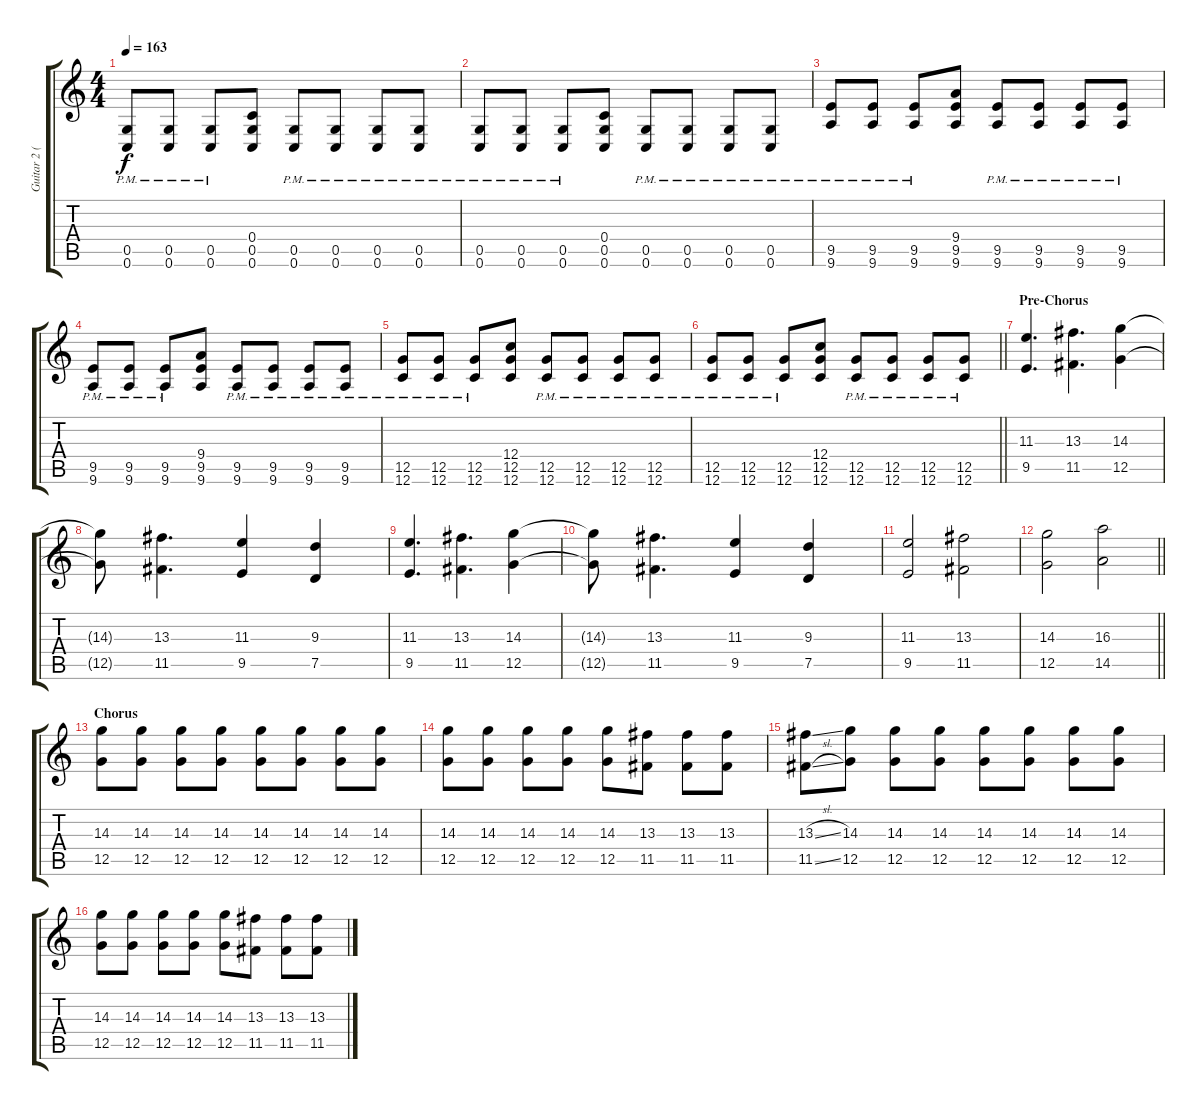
\track ("Guitar 2 (Travis Miguel)" "Guitar 2 (") {instrument distortionguitar}
\staff {score tabs}
\tuning (D4 A3 F3 C3 G2 C2) {hide}
\ts (4 4)
\tempo 163
\clef g2
\ks c
(0.5{pm} 0.6{pm}).8{dy f volume 8} (0.5{pm} 0.6{pm}).8 (0.5{pm} 0.6{pm}).8 (0.4 0.5 0.6).8 (0.5{pm} 0.6{pm}).8 (0.5{pm} 0.6{pm}).8 (0.5{pm} 0.6{pm}).8 (0.5{pm} 0.6{pm}).8 |
(0.5{pm} 0.6{pm}).8 (0.5{pm} 0.6{pm}).8 (0.5{pm} 0.6{pm}).8 (0.4 0.5 0.6).8 (0.5{pm} 0.6{pm}).8 (0.5{pm} 0.6{pm}).8 (0.5{pm} 0.6{pm}).8 (0.5{pm} 0.6{pm}).8 |
(9.5{pm} 9.6{pm}).8 (9.5{pm} 9.6{pm}).8 (9.5{pm} 9.6{pm}).8 (9.4 9.5 9.6).8 (9.5{pm} 9.6{pm}).8 (9.5{pm} 9.6{pm}).8 (9.5{pm} 9.6{pm}).8 (9.5{pm} 9.6{pm}).8 |
(9.5{pm} 9.6{pm}).8 (9.5{pm} 9.6{pm}).8 (9.5{pm} 9.6{pm}).8 (9.4 9.5 9.6).8 (9.5{pm} 9.6{pm}).8 (9.5{pm} 9.6{pm}).8 (9.5{pm} 9.6{pm}).8 (9.5{pm} 9.6{pm}).8 |
(12.5{pm} 12.6{pm}).8 (12.5{pm} 12.6{pm}).8 (12.5{pm} 12.6{pm}).8 (12.4 12.5 12.6).8 (12.5{pm} 12.6{pm}).8 (12.5{pm} 12.6{pm}).8 (12.5{pm} 12.6{pm}).8 (12.5{pm} 12.6{pm}).8 |
\barLineRight lightlight
(12.5{pm} 12.6{pm}).8 (12.5{pm} 12.6{pm}).8 (12.5{pm} 12.6{pm}).8 (12.4 12.5 12.6).8 (12.5{pm} 12.6{pm}).8 (12.5{pm} 12.6{pm}).8 (12.5{pm} 12.6{pm}).8 (12.5{pm} 12.6{pm}).8 |
\section ("" "Pre-Chorus")
(11.3 9.5).4{d volume 11} (13.3 11.5).4{d} (14.3 12.5).4 |
(14.3{t} 12.5{t}).8 (13.3 11.5).4{d} (11.3 9.5).4 (9.3 7.5).4 |
(11.3 9.5).4{d} (13.3 11.5).4{d} (14.3 12.5).4 |
(14.3{t} 12.5{t}).8 (13.3 11.5).4{d} (11.3 9.5).4 (9.3 7.5).4 |
(11.3 9.5).2 (13.3 11.5).2 |
\barLineRight lightlight
(14.3 12.5).2 (16.3 14.5).2 |
\section ("" "Chorus")
(14.3 12.5).8 (14.3 12.5).8 (14.3 12.5).8 (14.3 12.5).8 (14.3 12.5).8 (14.3 12.5).8 (14.3 12.5).8 (14.3 12.5).8 |
(14.3 12.5).8 (14.3 12.5).8 (14.3 12.5).8 (14.3 12.5).8 (14.3 12.5).8 (13.3 11.5).8 (13.3 11.5).8 (13.3 11.5).8 |
(13.3{sl} 11.5{sl}).8 (14.3 12.5).8 (14.3 12.5).8 (14.3 12.5).8 (14.3 12.5).8 (14.3 12.5).8 (14.3 12.5).8 (14.3 12.5).8 |
(14.3 12.5).8 (14.3 12.5).8 (14.3 12.5).8 (14.3 12.5).8 (14.3 12.5).8 (13.3 11.5).8 (13.3 11.5).8 (13.3 11.5).8
